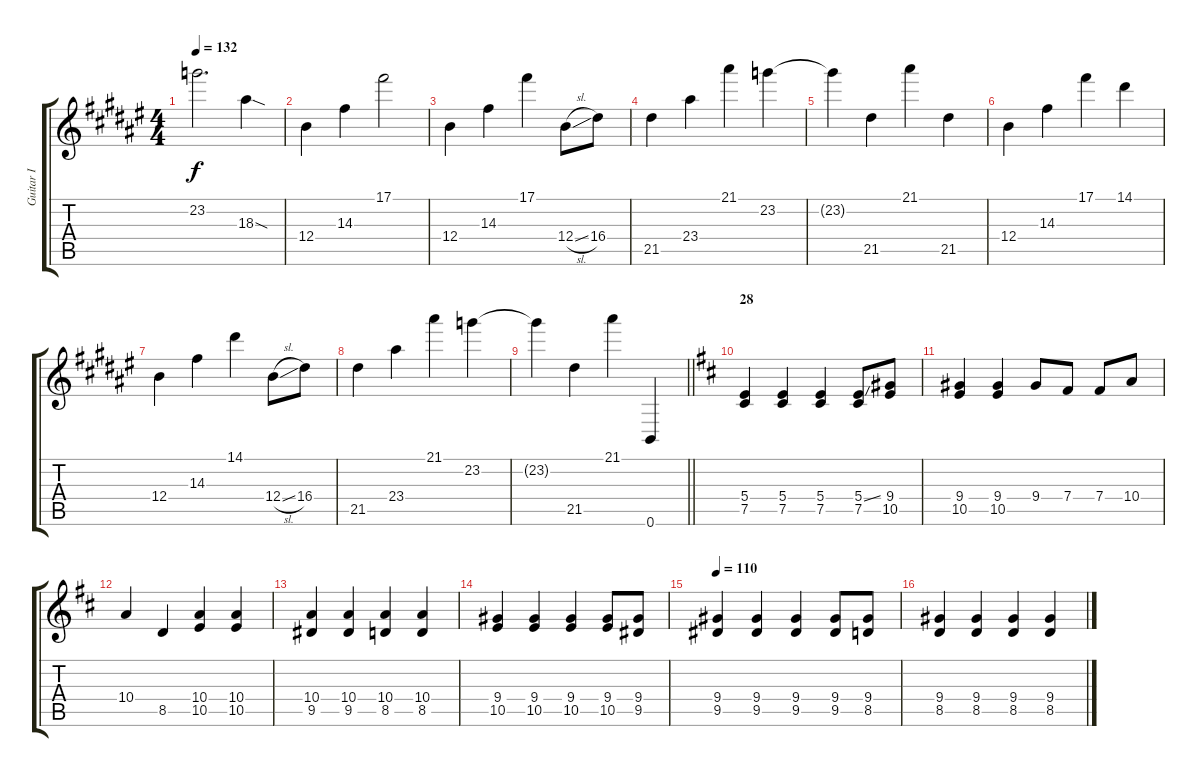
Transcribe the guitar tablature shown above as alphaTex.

\track ("Guitar I" "Guitar I") {instrument overdrivenguitar}
\staff {score tabs}
\tuning (Db4 Ab3 E3 B2 Gb2 B1) {hide}
\ts (4 4)
\tempo 132
\clef g2
\ks d#minor
23.2{t}.2{d dy f} 18.3{sod}.4 |
12.4.4 14.3.4 17.1.2 |
12.4.4 14.3.4 17.1.4 12.4{sl}.8 16.4.8 |
21.5.4 23.4.4 21.1.4 23.2.4 |
23.2{t}.4 21.5.4 21.1.4 21.5.4 |
12.4.4 14.3.4 17.1.4 14.1.4 |
12.4.4 14.3.4 14.1.4 12.4{sl}.8 16.4.8 |
21.5.4 23.4.4 21.1.4 23.2.4 |
\barLineRight lightlight
23.2{t}.4 21.5.4 21.1.4 0.6.4 |
\section ("" "28")
\ks bminor
(5.4 7.5).4 (5.4 7.5).4 (5.4 7.5).4 (5.4{ss} 7.5).8 (9.4 10.5).8 |
(9.4 10.5).4 (9.4 10.5).4 9.4.8 7.4.8 7.4.8 10.4.8 |
10.4.4 8.5.4 (10.4 10.5).4 (10.4 10.5).4 |
(10.4 9.5).4 (10.4 9.5).4 (10.4 8.5).4 (10.4 8.5).4 |
(9.4 10.5).4 (9.4 10.5).4 (9.4 10.5).4 (9.4 10.5).8 (9.4 9.5).8 |
\tempo 110
(9.4 9.5).4 (9.4 9.5).4 (9.4 9.5).4 (9.4 9.5).8 (9.4 8.5).8 |
(9.4 8.5).4 (9.4 8.5).4 (9.4 8.5).4 (9.4 8.5).4
